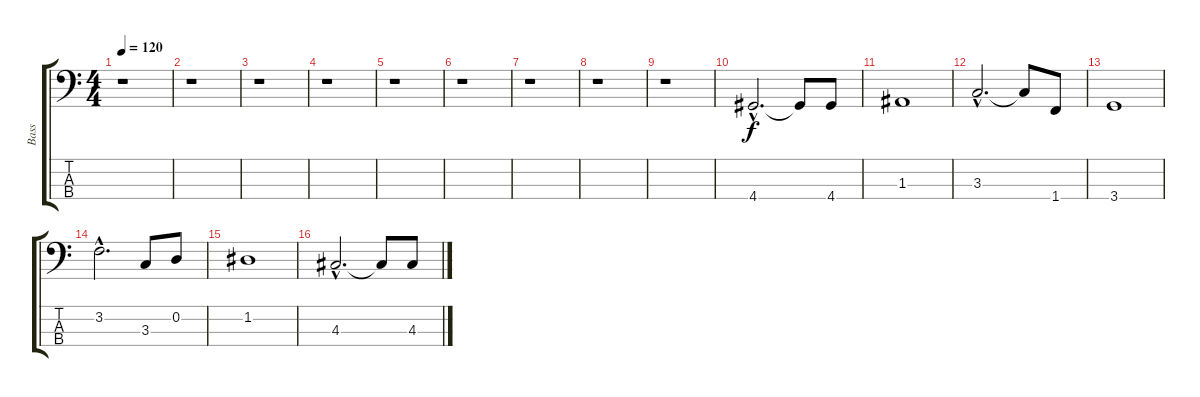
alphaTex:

\track ("Bass" "Bass") {instrument electricbassfinger}
\staff {score tabs}
\tuning (G2 D2 A1 E1) {hide}
\ts (4 4)
\tempo 120
\clef f4
\ks c
r.1{dy f} |
r.1 |
r.1 |
r.1 |
r.1 |
r.1 |
r.1 |
r.1 |
r.1 |
4.4{hac}.2{d} 4.4{t}.8 4.4.8 |
1.3.1 |
3.3{hac}.2{d} 3.3{t}.8 1.4.8 |
3.4.1 |
3.2{hac}.2{d} 3.3.8 0.2.8 |
1.2.1 |
4.3{hac}.2{d} 4.3{t}.8 4.3.8
